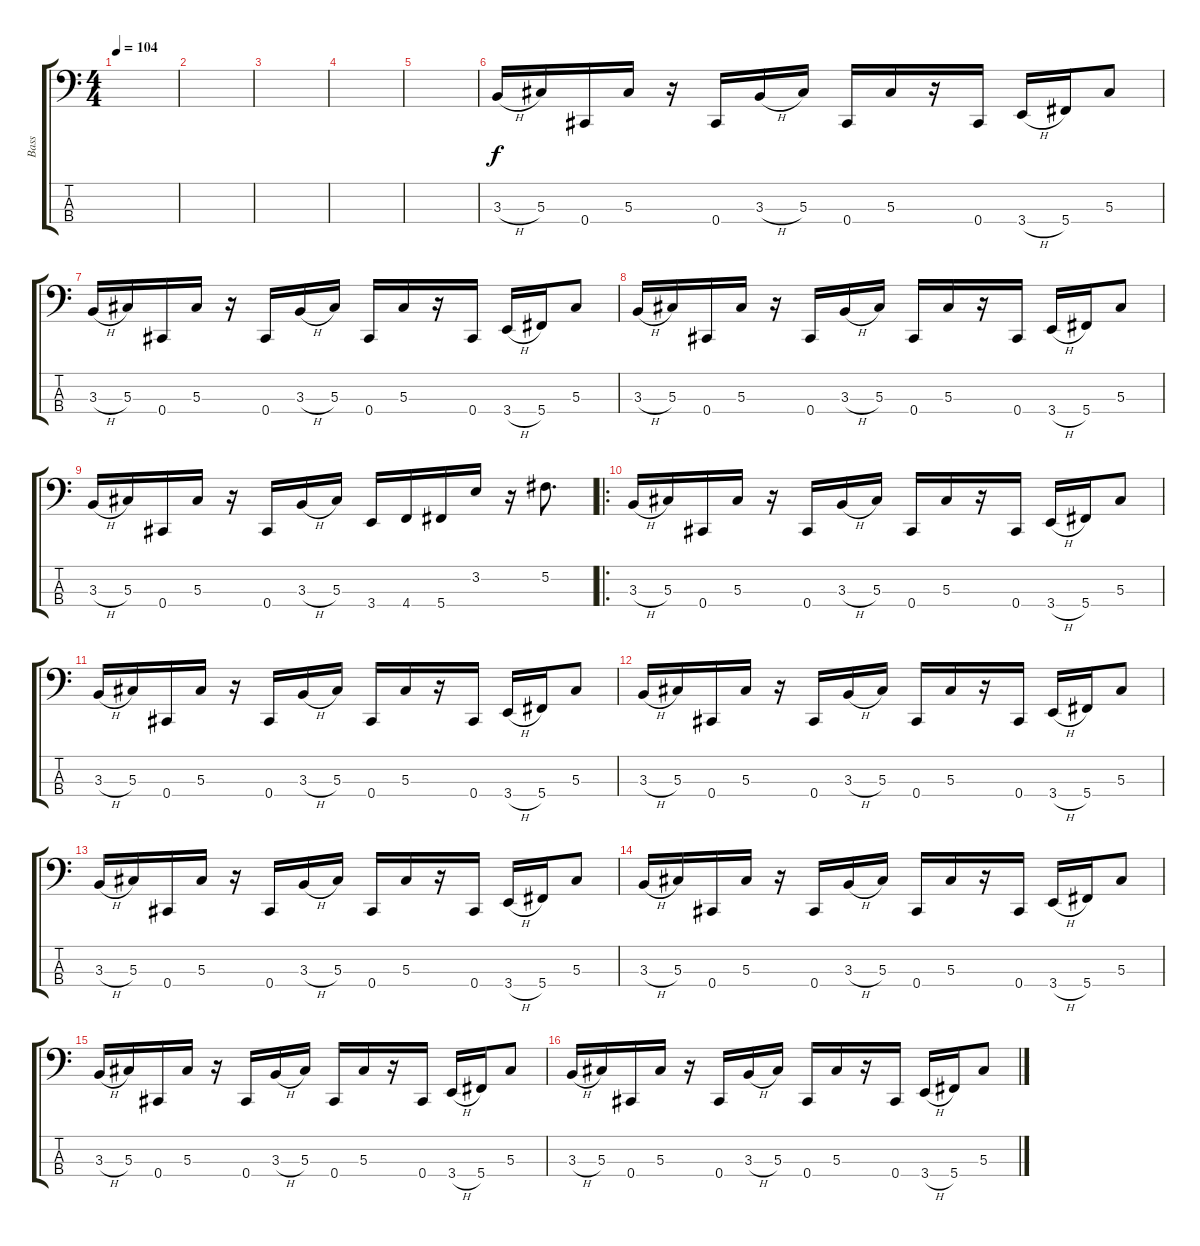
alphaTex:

\track ("Bass" "Bass") {instrument electricbasspick}
\staff {score tabs}
\tuning (Gb2 Db2 Ab1 Db1) {hide}
\ts (4 4)
\tempo 104
\clef f4
\ks c
|
|
|
|
|
3.3{h}.16 5.3.16 0.4.16 5.3.16 r.16 0.4.16 3.3{h}.16 5.3.16 0.4.16 5.3.16 r.16 0.4.16 3.4{h}.16 5.4.16 5.3.8 |
3.3{h}.16 5.3.16 0.4.16 5.3.16 r.16 0.4.16 3.3{h}.16 5.3.16 0.4.16 5.3.16 r.16 0.4.16 3.4{h}.16 5.4.16 5.3.8 |
3.3{h}.16 5.3.16 0.4.16 5.3.16 r.16 0.4.16 3.3{h}.16 5.3.16 0.4.16 5.3.16 r.16 0.4.16 3.4{h}.16 5.4.16 5.3.8 |
3.3{h}.16 5.3.16 0.4.16 5.3.16 r.16 0.4.16 3.3{h}.16 5.3.16 3.4.16 4.4.16 5.4.16 3.2.16 r.16 5.2.8{d} |
\ro
3.3{h}.16 5.3.16 0.4.16 5.3.16 r.16 0.4.16 3.3{h}.16 5.3.16 0.4.16 5.3.16 r.16 0.4.16 3.4{h}.16 5.4.16 5.3.8 |
3.3{h}.16 5.3.16 0.4.16 5.3.16 r.16 0.4.16 3.3{h}.16 5.3.16 0.4.16 5.3.16 r.16 0.4.16 3.4{h}.16 5.4.16 5.3.8 |
3.3{h}.16 5.3.16 0.4.16 5.3.16 r.16 0.4.16 3.3{h}.16 5.3.16 0.4.16 5.3.16 r.16 0.4.16 3.4{h}.16 5.4.16 5.3.8 |
3.3{h}.16 5.3.16 0.4.16 5.3.16 r.16 0.4.16 3.3{h}.16 5.3.16 0.4.16 5.3.16 r.16 0.4.16 3.4{h}.16 5.4.16 5.3.8 |
3.3{h}.16 5.3.16 0.4.16 5.3.16 r.16 0.4.16 3.3{h}.16 5.3.16 0.4.16 5.3.16 r.16 0.4.16 3.4{h}.16 5.4.16 5.3.8 |
3.3{h}.16 5.3.16 0.4.16 5.3.16 r.16 0.4.16 3.3{h}.16 5.3.16 0.4.16 5.3.16 r.16 0.4.16 3.4{h}.16 5.4.16 5.3.8 |
3.3{h}.16 5.3.16 0.4.16 5.3.16 r.16 0.4.16 3.3{h}.16 5.3.16 0.4.16 5.3.16 r.16 0.4.16 3.4{h}.16 5.4.16 5.3.8
